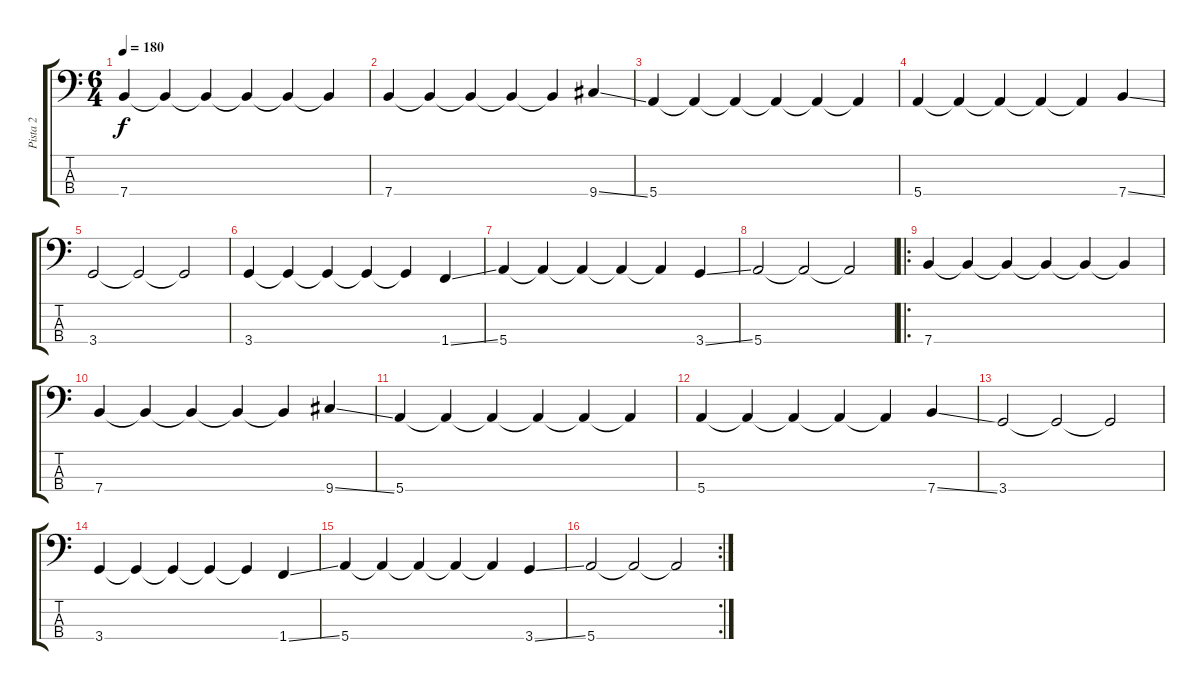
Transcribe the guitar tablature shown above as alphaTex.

\track ("Pista 2" "Pista 2") {instrument fretlessbass}
\staff {score tabs}
\tuning (G2 D2 A1 E1) {hide}
\ts (6 4)
\tempo 180
\clef f4
\ks c
7.4.4{dy f instrument fretlessbass} 7.4{t}.4 7.4{t}.4 7.4{t}.4 7.4{t}.4 7.4{t}.4 |
7.4.4 7.4{t}.4 7.4{t}.4 7.4{t}.4 7.4{t}.4 9.4{ss}.4 |
5.4.4 5.4{t}.4 5.4{t}.4 5.4{t}.4 5.4{t}.4 5.4{t}.4 |
5.4.4 5.4{t}.4 5.4{t}.4 5.4{t}.4 5.4{t}.4 7.4{ss}.4 |
3.4.2 3.4{t}.2 3.4{t}.2 |
3.4.4 3.4{t}.4 3.4{t}.4 3.4{t}.4 3.4{t}.4 1.4{ss}.4 |
5.4.4 5.4{t}.4 5.4{t}.4 5.4{t}.4 5.4{t}.4 3.4{ss}.4 |
5.4.2 5.4{t}.2 5.4{t}.2 |
\ro
7.4.4 7.4{t}.4 7.4{t}.4 7.4{t}.4 7.4{t}.4 7.4{t}.4 |
7.4.4 7.4{t}.4 7.4{t}.4 7.4{t}.4 7.4{t}.4 9.4{ss}.4 |
5.4.4 5.4{t}.4 5.4{t}.4 5.4{t}.4 5.4{t}.4 5.4{t}.4 |
5.4.4 5.4{t}.4 5.4{t}.4 5.4{t}.4 5.4{t}.4 7.4{ss}.4 |
3.4.2 3.4{t}.2 3.4{t}.2 |
3.4.4 3.4{t}.4 3.4{t}.4 3.4{t}.4 3.4{t}.4 1.4{ss}.4 |
5.4.4 5.4{t}.4 5.4{t}.4 5.4{t}.4 5.4{t}.4 3.4{ss}.4 |
\rc 2
5.4.2 5.4{t}.2 5.4{t}.2
